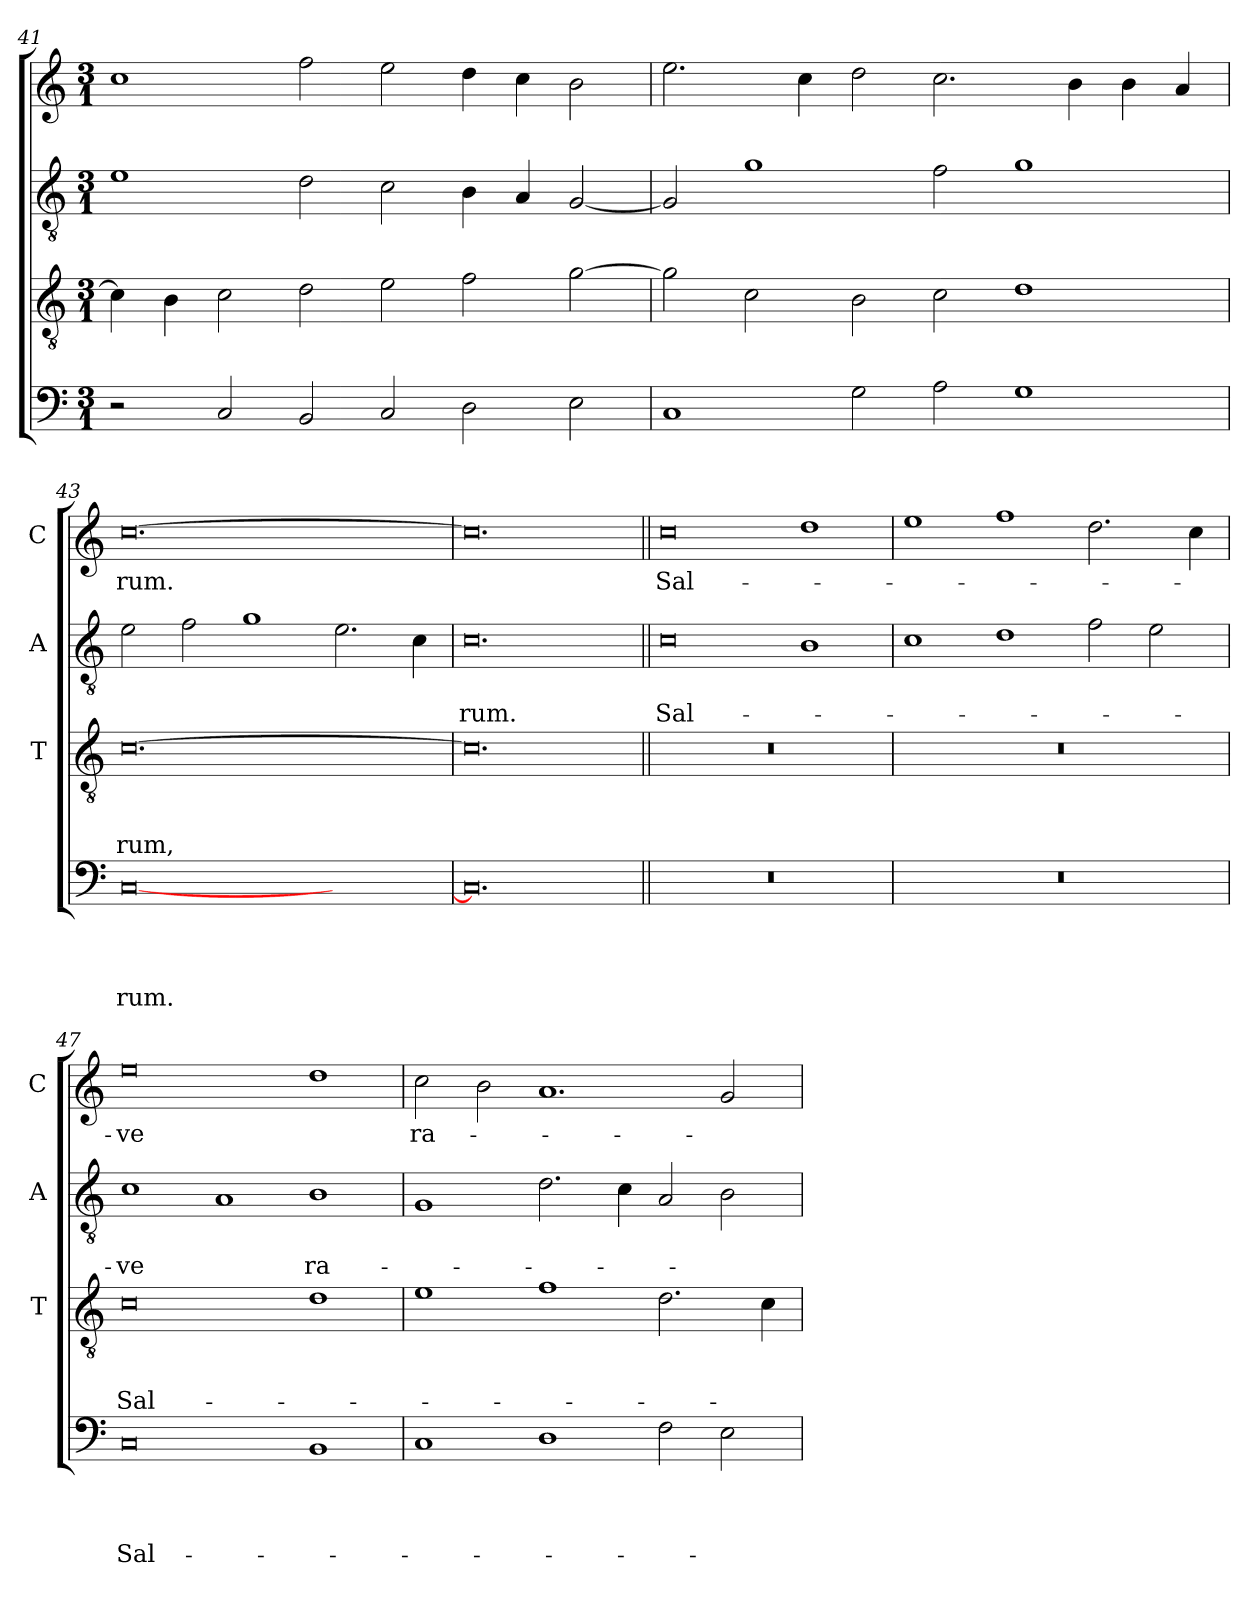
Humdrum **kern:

**kern	**text	**text	**text	**text	**kern	**text	**text	**text	**kern	**text	**text	**kern	**text
*part4	*part4	*part4	*part4	*part4	*part3	*part3	*part3	*part3	*part2	*part2	*part2	*part1	*part1
*staff4	*staff4	*staff4	*staff4	*staff4	*staff3	*staff3	*staff3	*staff3	*staff2	*staff2	*staff2	*staff1	*staff1
*	*	*	*	*	*I'T	*	*	*	*I'A	*	*	*I'C	*
*clefF4	*	*	*	*	*clefGv2	*	*	*	*clefGv2	*	*	*clefG2	*
*k[]	*	*	*	*	*k[]	*	*	*	*k[]	*	*	*k[]	*
*C:	*	*	*	*	*C:	*	*	*	*C:	*	*	*C:	*
*M3/1	*	*	*	*	*M3/1	*	*	*	*M3/1	*	*	*M3/1	*
=41	=41	=41	=41	=41	=41	=41	=41	=41	=41	=41	=41	=41	=41
2r	.	.	.	.	4c\]	.	.	.	1e	.	.	1cc	.
.	.	.	.	.	4B\	.	.	.	.	.	.	.	.
2C/	.	.	.	.	2c\	.	.	.	.	.	.	.	.
2BB/	.	.	.	.	2d\	.	.	.	2d\	.	.	2ff\	.
2C/	.	.	.	.	2e\	.	.	.	2c\	.	.	2ee\	.
2D\	.	.	.	.	2f\	.	.	.	4B\	.	.	4dd\	.
.	.	.	.	.	.	.	.	.	4A/	.	.	4cc\	.
2E\	.	.	.	.	[2g\	.	.	.	[2G/	.	.	2b\	.
!!LO:LB:g=z
=42	=42	=42	=42	=42	=42	=42	=42	=42	=42	=42	=42	=42	=42
1C	.	.	.	.	2g\]	.	.	.	2G/]	.	.	2.ee\	.
.	.	.	.	.	2c\	.	.	.	1g	.	.	.	.
.	.	.	.	.	.	.	.	.	.	.	.	4cc\	.
2G\	.	.	.	.	2B\	.	.	.	.	.	.	2dd\	.
2A\	.	.	.	.	2c\	.	.	.	2f\	.	.	2.cc\	.
1G	.	.	.	.	1d	.	.	.	1g	.	.	.	.
.	.	.	.	.	.	.	.	.	.	.	.	4b\	.
.	.	.	.	.	.	.	.	.	.	.	.	4b\	.
.	.	.	.	.	.	.	.	.	.	.	.	4a/	.
=43	=43	=43	=43	=43	=43	=43	=43	=43	=43	=43	=43	=43	=43
!	!	!	!	!LO:LY:b	!	!	!	!LO:LY:b	!	!	!	!	!LO:LY:b
[0C	.	.	.	-rum.	[0.c	.	.	-rum,	2e\	.	.	[0.cc	-rum.
.	.	.	.	.	.	.	.	.	2f\	.	.	.	.
.	.	.	.	.	.	.	.	.	1g	.	.	.	.
1ryy	.	.	.	.	.	.	.	.	2.e\	.	.	.	.
.	.	.	.	.	.	.	.	.	4c\	.	.	.	.
=44	=44	=44	=44	=44	=44	=44	=44	=44	=44	=44	=44	=44	=44
!	!	!	!	!	!	!	!	!	!	!	!LO:LY:b	!	!
0.C]	.	.	.	.	0.c]	.	.	.	0.c	.	-rum.	0.cc]	.
=45||	=45||	=45||	=45||	=45||	=45||	=45||	=45||	=45||	=45||	=45||	=45||	=45||	=45||
!	!	!	!	!	!	!	!	!	!	!	!LO:LY:b	!	!LO:LY:b
0.r	.	.	.	.	0.r	.	.	.	0c	.	Sal-	0cc	Sal-
.	.	.	.	.	.	.	.	.	1B	.	.	1dd	.
=46	=46	=46	=46	=46	=46	=46	=46	=46	=46	=46	=46	=46	=46
0.r	.	.	.	.	0.r	.	.	.	1c	.	.	1ee	.
.	.	.	.	.	.	.	.	.	1d	.	.	1ff	.
.	.	.	.	.	.	.	.	.	2f\	.	.	2.dd\	.
.	.	.	.	.	.	.	.	.	2e\	.	.	.	.
.	.	.	.	.	.	.	.	.	.	.	.	4cc\	.
=47	=47	=47	=47	=47	=47	=47	=47	=47	=47	=47	=47	=47	=47
!	!	!	!	!LO:LY:b	!	!	!	!LO:LY:b	!	!	!LO:LY:b	!	!LO:LY:b
0C	.	.	.	Sal-	0c	.	.	Sal-	1c	.	-ve	0ee	-ve
.	.	.	.	.	.	.	.	.	1A	.	.	.	.
!	!	!	!	!	!	!	!	!	!	!	!LO:LY:b	!	!
1BB	.	.	.	.	1d	.	.	.	1B	.	ra-	1dd	.
!!LO:LB:g=z
=48	=48	=48	=48	=48	=48	=48	=48	=48	=48	=48	=48	=48	=48
!	!	!	!	!	!	!	!	!	!	!	!	!	!LO:LY:b
1C	.	.	.	.	1e	.	.	.	1G	.	.	2cc\	ra-
.	.	.	.	.	.	.	.	.	.	.	.	2b\	.
1D	.	.	.	.	1f	.	.	.	2.d\	.	.	1.a	.
.	.	.	.	.	.	.	.	.	4c\	.	.	.	.
2F\	.	.	.	.	2.d\	.	.	.	2A/	.	.	.	.
2E\	.	.	.	.	.	.	.	.	2B\	.	.	2g/	.
.	.	.	.	.	4c\	.	.	.	.	.	.	.	.
=	=	=	=	=	=	=	=	=	=	=	=	=	=
*-	*-	*-	*-	*-	*-	*-	*-	*-	*-	*-	*-	*-	*-
